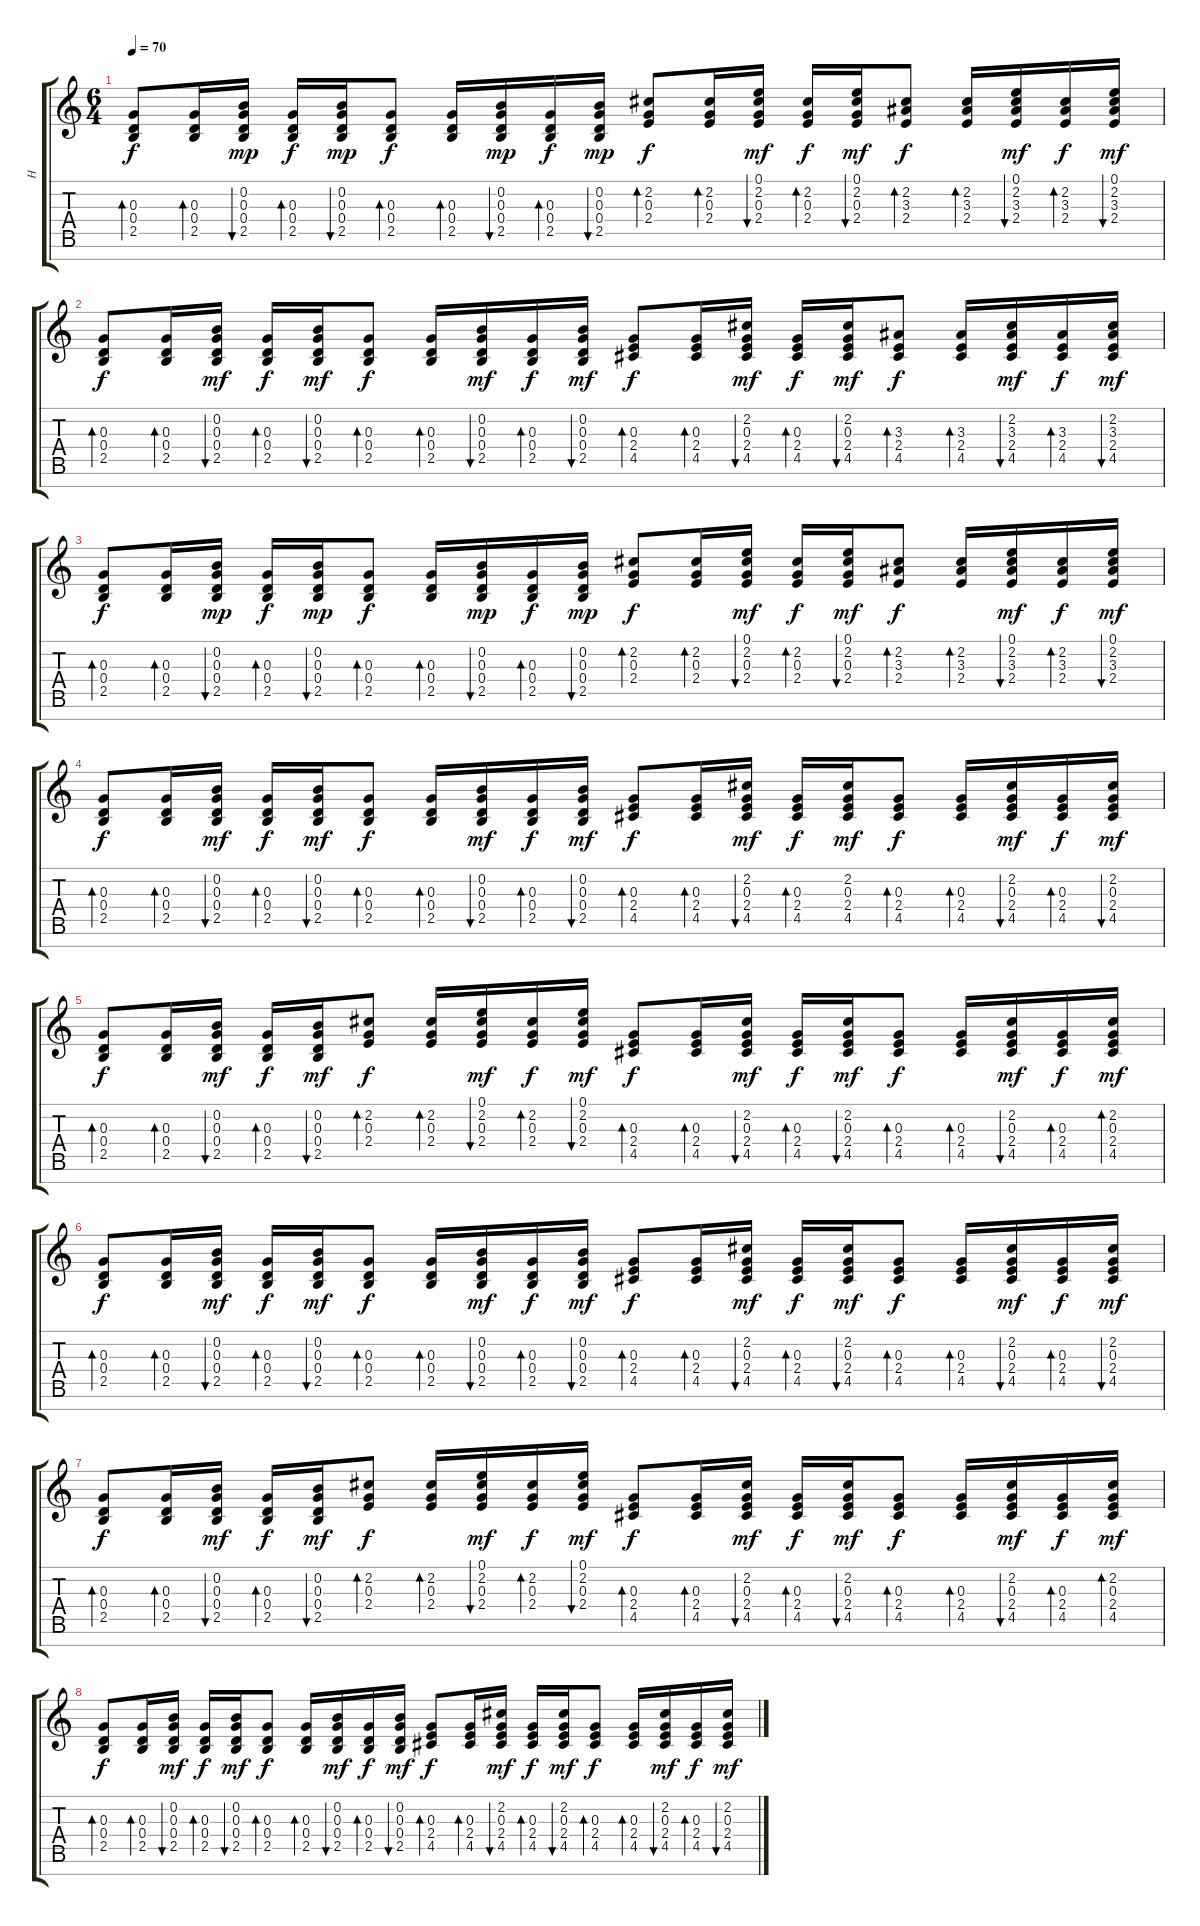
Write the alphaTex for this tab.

\track ("H" "H") {instrument distortionguitar}
\staff {score tabs}
\tuning (E4 B3 G3 D3 A2 E2 B1) {hide}
\ts (6 4)
\tempo 70
\clef g2
\ks c
(0.3 0.4 2.5).8{bd 60 dy f volume 12 instrument acousticguitarsteel} (0.3 0.4 2.5).16{bd 60} (0.2 0.3 0.4 2.5).16{bu 60 dy mp} (0.3 0.4 2.5).16{bd 60 dy f} (0.2 0.3 0.4 2.5).16{bu 60 dy mp} (0.3 0.4 2.5).8{bd 60 dy f} (0.3 0.4 2.5).16{bd 60} (0.2 0.3 0.4 2.5).16{bu 60 dy mp} (0.3 0.4 2.5).16{bd 60 dy f} (0.2 0.3 0.4 2.5).16{bu 60 dy mp} (2.2 0.3 2.4).8{bd 60 dy f} (2.2 0.3 2.4).16{bd 60} (0.1 2.2 0.3 2.4).16{bu 60 dy mf} (2.2 0.3 2.4).16{bd 60 dy f} (0.1 2.2 0.3 2.4).16{bu 60 dy mf} (2.2 3.3 2.4).8{bd 60 dy f} (2.2 3.3 2.4).16{bd 60} (0.1 2.2 3.3 2.4).16{bu 60 dy mf} (2.2 3.3 2.4).16{bd 60 dy f} (0.1 2.2 3.3 2.4).16{bu 60 dy mf} |
(0.3 0.4 2.5).8{bd 60 dy f} (0.3 0.4 2.5).16{bd 60} (0.2 0.3 0.4 2.5).16{bu 60 dy mf} (0.3 0.4 2.5).16{bd 60 dy f} (0.2 0.3 0.4 2.5).16{bu 60 dy mf} (0.3 0.4 2.5).8{bd 60 dy f} (0.3 0.4 2.5).16{bd 60} (0.2 0.3 0.4 2.5).16{bu 60 dy mf} (0.3 0.4 2.5).16{bd 60 dy f} (0.2 0.3 0.4 2.5).16{bu 60 dy mf} (0.3 2.4 4.5).8{bd 60 dy f} (0.3 2.4 4.5).16{bd 60} (2.2 0.3 2.4 4.5).16{bu 60 dy mf} (0.3 2.4 4.5).16{bd 60 dy f} (2.2 0.3 2.4 4.5).16{bu 60 dy mf} (3.3 2.4 4.5).8{bd 60 dy f} (3.3 2.4 4.5).16{bd 60} (2.2 3.3 2.4 4.5).16{bu 60 dy mf} (3.3 2.4 4.5).16{bd 60 dy f} (2.2 3.3 2.4 4.5).16{bu 60 dy mf} |
(0.3 0.4 2.5).8{bd 60 dy f} (0.3 0.4 2.5).16{bd 60} (0.2 0.3 0.4 2.5).16{bu 60 dy mp} (0.3 0.4 2.5).16{bd 60 dy f} (0.2 0.3 0.4 2.5).16{bu 60 dy mp} (0.3 0.4 2.5).8{bd 60 dy f} (0.3 0.4 2.5).16{bd 60} (0.2 0.3 0.4 2.5).16{bu 60 dy mp} (0.3 0.4 2.5).16{bd 60 dy f} (0.2 0.3 0.4 2.5).16{bu 60 dy mp} (2.2 0.3 2.4).8{bd 60 dy f} (2.2 0.3 2.4).16{bd 60} (0.1 2.2 0.3 2.4).16{bu 60 dy mf} (2.2 0.3 2.4).16{bd 60 dy f} (0.1 2.2 0.3 2.4).16{bu 60 dy mf} (2.2 3.3 2.4).8{bd 60 dy f} (2.2 3.3 2.4).16{bd 60} (0.1 2.2 3.3 2.4).16{bu 60 dy mf} (2.2 3.3 2.4).16{bd 60 dy f} (0.1 2.2 3.3 2.4).16{bu 60 dy mf} |
(0.3 0.4 2.5).8{bd 60 dy f} (0.3 0.4 2.5).16{bd 60} (0.2 0.3 0.4 2.5).16{bu 60 dy mf} (0.3 0.4 2.5).16{bd 60 dy f} (0.2 0.3 0.4 2.5).16{bu 60 dy mf} (0.3 0.4 2.5).8{bd 60 dy f} (0.3 0.4 2.5).16{bd 60} (0.2 0.3 0.4 2.5).16{bu 60 dy mf} (0.3 0.4 2.5).16{bd 60 dy f} (0.2 0.3 0.4 2.5).16{bu 60 dy mf} (0.3 2.4 4.5).8{bd 60 dy f} (0.3 2.4 4.5).16{bd 60} (2.2 0.3 2.4 4.5).16{bu 60 dy mf} (0.3 2.4 4.5).16{bd 60 dy f} (2.2 0.3 2.4 4.5).16{dy mf} (0.3 2.4 4.5).8{bd 60 dy f} (0.3 2.4 4.5).16{bd 60} (2.2 0.3 2.4 4.5).16{bu 60 dy mf} (0.3 2.4 4.5).16{bd 60 dy f} (2.2 0.3 2.4 4.5).16{bu 60 dy mf} |
(0.3 0.4 2.5).8{bd 60 dy f} (0.3 0.4 2.5).16{bd 60} (0.2 0.3 0.4 2.5).16{bu 60 dy mf} (0.3 0.4 2.5).16{bd 60 dy f} (0.2 0.3 0.4 2.5).16{bu 60 dy mf} (2.2 0.3 2.4).8{bd 60 dy f} (2.2 0.3 2.4).16{bd 60} (0.1 2.2 0.3 2.4).16{bu 60 dy mf} (2.2 0.3 2.4).16{bd 60 dy f} (0.1 2.2 0.3 2.4).16{bu 60 dy mf} (0.3 2.4 4.5).8{bd 60 dy f} (0.3 2.4 4.5).16{bd 60} (2.2 0.3 2.4 4.5).16{bu 60 dy mf} (0.3 2.4 4.5).16{bd 60 dy f} (2.2 0.3 2.4 4.5).16{bu 60 dy mf} (0.3 2.4 4.5).8{bd 60 dy f} (0.3 2.4 4.5).16{bd 60} (2.2 0.3 2.4 4.5).16{bu 60 dy mf} (0.3 2.4 4.5).16{bd 60 dy f} (2.2 0.3 2.4 4.5).16{bd 60 dy mf} |
(0.3 0.4 2.5).8{bd 60 dy f} (0.3 0.4 2.5).16{bd 60} (0.2 0.3 0.4 2.5).16{bu 60 dy mf} (0.3 0.4 2.5).16{bd 60 dy f} (0.2 0.3 0.4 2.5).16{bu 60 dy mf} (0.3 0.4 2.5).8{bd 60 dy f} (0.3 0.4 2.5).16{bd 60} (0.2 0.3 0.4 2.5).16{bu 60 dy mf} (0.3 0.4 2.5).16{bd 60 dy f} (0.2 0.3 0.4 2.5).16{bu 60 dy mf} (0.3 2.4 4.5).8{bd 60 dy f} (0.3 2.4 4.5).16{bd 60} (2.2 0.3 2.4 4.5).16{bu 60 dy mf} (0.3 2.4 4.5).16{bd 60 dy f} (2.2 0.3 2.4 4.5).16{bu 60 dy mf} (0.3 2.4 4.5).8{bd 60 dy f} (0.3 2.4 4.5).16{bd 60} (2.2 0.3 2.4 4.5).16{bu 60 dy mf} (0.3 2.4 4.5).16{bd 60 dy f} (2.2 0.3 2.4 4.5).16{bu 60 dy mf} |
(0.3 0.4 2.5).8{bd 60 dy f} (0.3 0.4 2.5).16{bd 60} (0.2 0.3 0.4 2.5).16{bu 60 dy mf} (0.3 0.4 2.5).16{bd 60 dy f} (0.2 0.3 0.4 2.5).16{bu 60 dy mf} (2.2 0.3 2.4).8{bd 60 dy f} (2.2 0.3 2.4).16{bd 60} (0.1 2.2 0.3 2.4).16{bu 60 dy mf} (2.2 0.3 2.4).16{bd 60 dy f} (0.1 2.2 0.3 2.4).16{bu 60 dy mf} (0.3 2.4 4.5).8{bd 60 dy f} (0.3 2.4 4.5).16{bd 60} (2.2 0.3 2.4 4.5).16{bu 60 dy mf} (0.3 2.4 4.5).16{bd 60 dy f} (2.2 0.3 2.4 4.5).16{bu 60 dy mf} (0.3 2.4 4.5).8{bd 60 dy f} (0.3 2.4 4.5).16{bd 60} (2.2 0.3 2.4 4.5).16{bu 60 dy mf} (0.3 2.4 4.5).16{bd 60 dy f} (2.2 0.3 2.4 4.5).16{bd 60 dy mf} |
\section ("" " ")
(0.3 0.4 2.5).8{bd 60 dy f} (0.3 0.4 2.5).16{bd 60} (0.2 0.3 0.4 2.5).16{bu 60 dy mf} (0.3 0.4 2.5).16{bd 60 dy f} (0.2 0.3 0.4 2.5).16{bu 60 dy mf} (0.3 0.4 2.5).8{bd 60 dy f} (0.3 0.4 2.5).16{bd 60} (0.2 0.3 0.4 2.5).16{bu 60 dy mf} (0.3 0.4 2.5).16{bd 60 dy f} (0.2 0.3 0.4 2.5).16{bu 60 dy mf} (0.3 2.4 4.5).8{bd 60 dy f} (0.3 2.4 4.5).16{bd 60} (2.2 0.3 2.4 4.5).16{bu 60 dy mf} (0.3 2.4 4.5).16{bd 60 dy f} (2.2 0.3 2.4 4.5).16{bu 60 dy mf} (0.3 2.4 4.5).8{bd 60 dy f} (0.3 2.4 4.5).16{bd 60} (2.2 0.3 2.4 4.5).16{bu 60 dy mf} (0.3 2.4 4.5).16{bd 60 dy f} (2.2 0.3 2.4 4.5).16{bu 60 dy mf}
